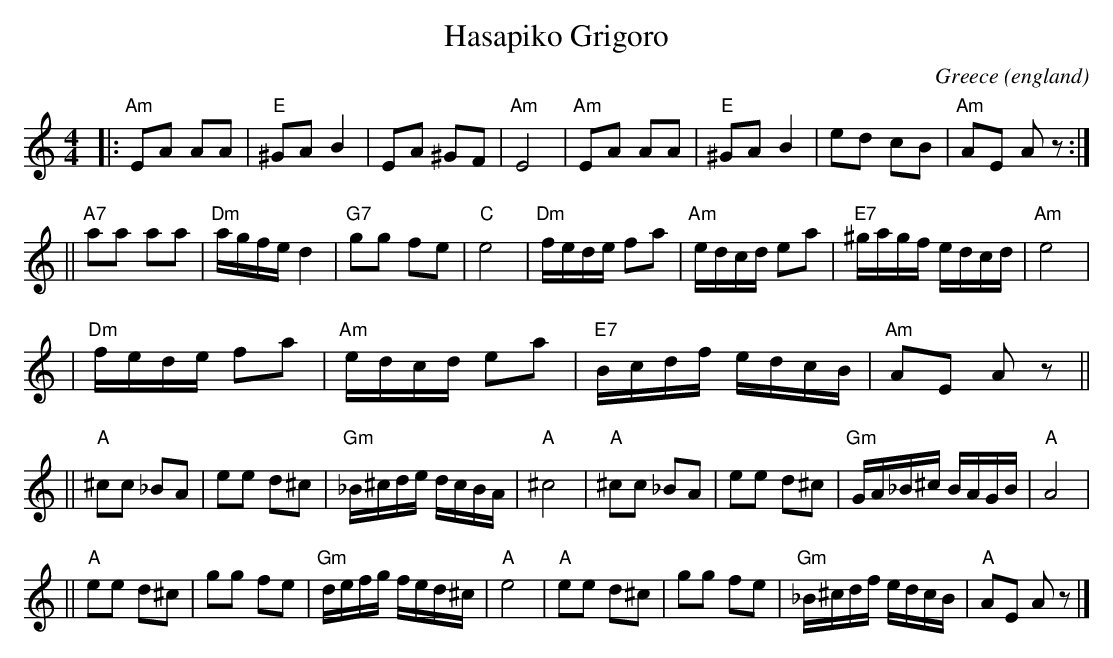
X:1
T: Hasapiko Grigoro
O:england
C: Greece
M: 4/4
L: 1/8
K: Am
|: "Am"EA AA | "E"^GA B2 | EA ^GF | "Am"E4    \
|  "Am"EA AA | "E"^GA B2 | ed cB  | "Am"AE Az :|
|| "A7"aa aa       | "Dm"a/g/f/e/ d2 | "G7"gg fe              | "C"e4     \
|  "Dm"f/e/d/e/ fa | "Am"e/d/c/d/ ea | "E7"^g/a/g/f/ e/d/c/d/ | "Am"e4    |
|  "Dm"f/e/d/e/ fa | "Am"e/d/c/d/ ea | "E7"B/c/d/f/ e/d/c/B/  | "Am"AE Az ||
|| "A"^cc _BA | ee d^c |"Gm"_B/^c/d/e/ d/c/B/A/  | "A"^c4   \
|  "A"^cc _BA | ee d^c |"Gm"G/A/_B/^c/ B/A/G/B/  | "A"A4    |
|| "A"ee d^c  | gg fe  | "Gm"d/e/f/g/ f/e/d/^c/  | "A"e4    \
|  "A"ee d^c  | gg fe  | "Gm"_B/^c/d/f/ e/d/c/B/ | "A"AE Az |]
